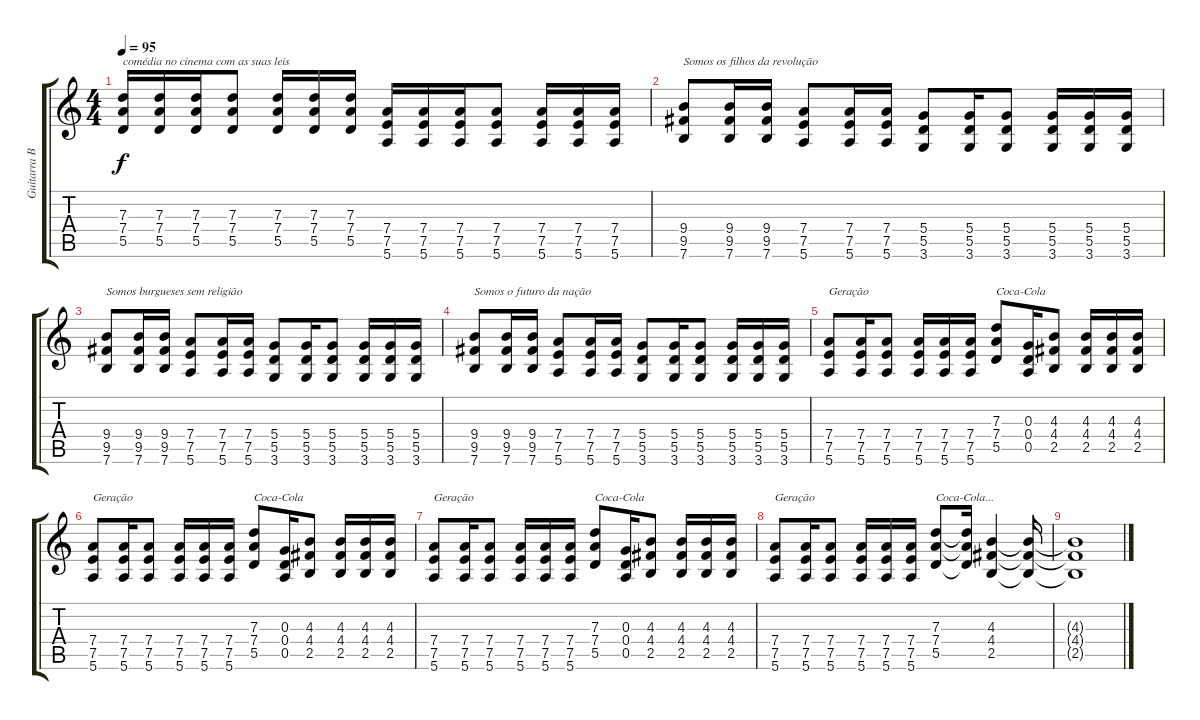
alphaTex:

\track ("Guitarra Base" "Guitarra B") {instrument acousticguitarsteel}
\staff {score tabs}
\tuning (E4 B3 G3 D3 A2 E2) {hide}
\ts (4 4)
\tempo 95
\clef g2
\ks c
(7.3 7.4 5.5).16{txt "comédia no cinema com as suas leis" dy f} (7.3 7.4 5.5).16 (7.3 7.4 5.5).16 (7.3 7.4 5.5).8 (7.3 7.4 5.5).16 (7.3 7.4 5.5).16 (7.3 7.4 5.5).16 (7.4 7.5 5.6).16 (7.4 7.5 5.6).16 (7.4 7.5 5.6).16 (7.4 7.5 5.6).8 (7.4 7.5 5.6).16 (7.4 7.5 5.6).16 (7.4 7.5 5.6).16 |
(9.4 9.5 7.6).8{txt "Somos os filhos da revolução"} (9.4 9.5 7.6).16 (9.4 9.5 7.6).16 (7.4 7.5 5.6).8 (7.4 7.5 5.6).16 (7.4 7.5 5.6).16 (5.4 5.5 3.6).8 (5.4 5.5 3.6).16 (5.4 5.5 3.6).8 (5.4 5.5 3.6).16 (5.4 5.5 3.6).16 (5.4 5.5 3.6).16 |
(9.4 9.5 7.6).8{txt "Somos burgueses sem religião"} (9.4 9.5 7.6).16 (9.4 9.5 7.6).16 (7.4 7.5 5.6).8 (7.4 7.5 5.6).16 (7.4 7.5 5.6).16 (5.4 5.5 3.6).8 (5.4 5.5 3.6).16 (5.4 5.5 3.6).8 (5.4 5.5 3.6).16 (5.4 5.5 3.6).16 (5.4 5.5 3.6).16 |
(9.4 9.5 7.6).8{txt "Somos o futuro da nação"} (9.4 9.5 7.6).16 (9.4 9.5 7.6).16 (7.4 7.5 5.6).8 (7.4 7.5 5.6).16 (7.4 7.5 5.6).16 (5.4 5.5 3.6).8 (5.4 5.5 3.6).16 (5.4 5.5 3.6).8 (5.4 5.5 3.6).16 (5.4 5.5 3.6).16 (5.4 5.5 3.6).16 |
(7.4 7.5 5.6).8{txt "Geração"} (7.4 7.5 5.6).16 (7.4 7.5 5.6).8 (7.4 7.5 5.6).16 (7.4 7.5 5.6).16 (7.4 7.5 5.6).16 (7.3 7.4 5.5).8{txt "Coca-Cola"} (0.3 0.4 0.5).16 (4.3 4.4 2.5).8 (4.3 4.4 2.5).16 (4.3 4.4 2.5).16 (4.3 4.4 2.5).16 |
(7.4 7.5 5.6).8{txt "Geração"} (7.4 7.5 5.6).16 (7.4 7.5 5.6).8 (7.4 7.5 5.6).16 (7.4 7.5 5.6).16 (7.4 7.5 5.6).16 (7.3 7.4 5.5).8{txt "Coca-Cola"} (0.3 0.4 0.5).16 (4.3 4.4 2.5).8 (4.3 4.4 2.5).16 (4.3 4.4 2.5).16 (4.3 4.4 2.5).16 |
(7.4 7.5 5.6).8{txt "Geração"} (7.4 7.5 5.6).16 (7.4 7.5 5.6).8 (7.4 7.5 5.6).16 (7.4 7.5 5.6).16 (7.4 7.5 5.6).16 (7.3 7.4 5.5).8{txt "Coca-Cola"} (0.3 0.4 0.5).16 (4.3 4.4 2.5).8 (4.3 4.4 2.5).16 (4.3 4.4 2.5).16 (4.3 4.4 2.5).16 |
(7.4 7.5 5.6).8{txt "Geração"} (7.4 7.5 5.6).16 (7.4 7.5 5.6).8 (7.4 7.5 5.6).16 (7.4 7.5 5.6).16 (7.4 7.5 5.6).16 (7.3 7.4 5.5).8{txt "Coca-Cola..."} (7.3{t} 7.4{t} 5.5{t}).16 (4.3 4.4 2.5).4 (4.3{t} 4.4{t} 2.5{t}).16 |
(4.3{t} 4.4{t} 2.5{t}).1
